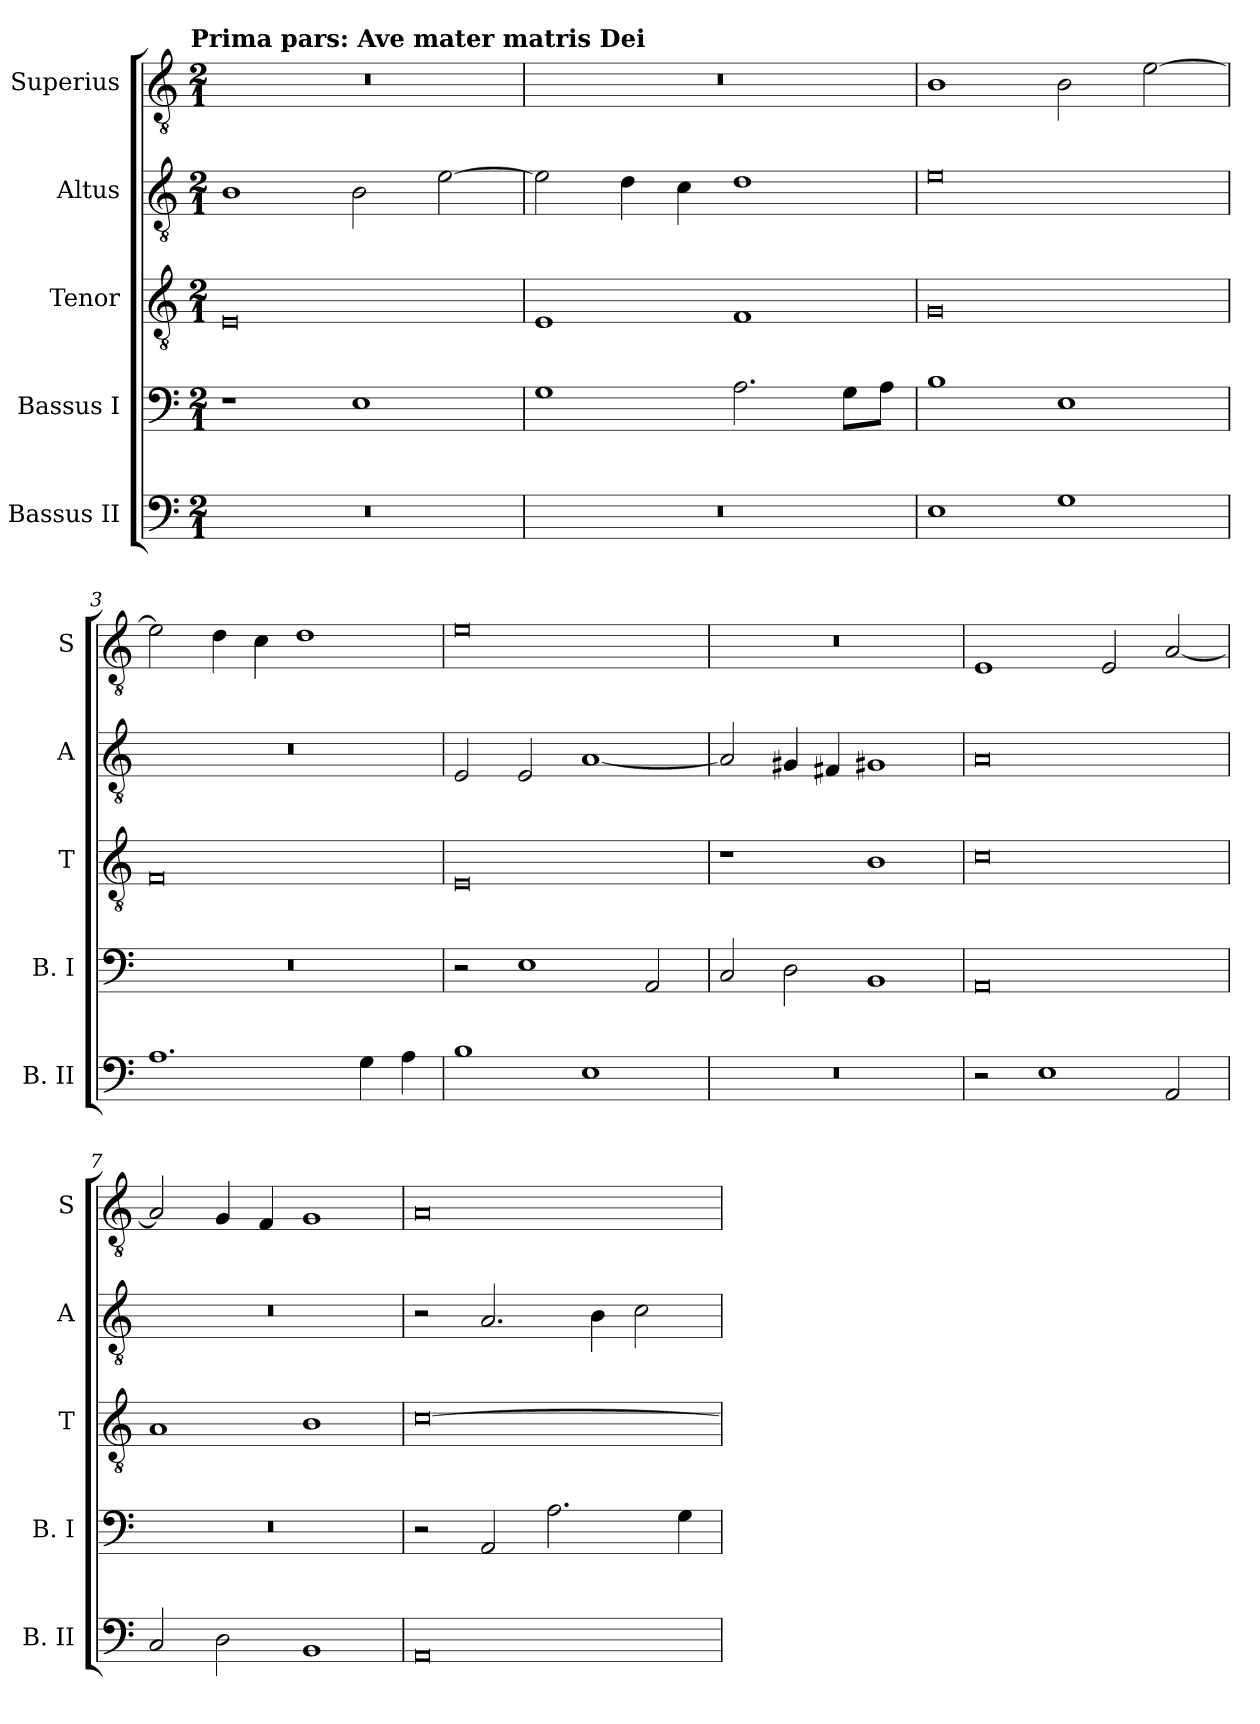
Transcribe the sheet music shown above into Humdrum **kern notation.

**kern	**kern	**kern	**kern	**kern
*part5	*part4	*part3	*part2	*part1
*staff5	*staff4	*staff3	*staff2	*staff1
*I"Bassus II	*I"Bassus I	*I"Tenor	*I"Altus	*I"Superius
*I'B. II	*I'B. I	*I'T	*I'A	*I'S
*clefF4	*clefF4	*clefGv2	*clefGv2	*clefGv2
*k[]	*k[]	*k[]	*k[]	*k[]
*C:	*C:	*C:	*C:	*C:
!!LO:TX:omd:t=Prima pars&colon; Ave mater matris Dei
*M2/1	*M2/1	*M2/1	*M2/1	*M2/1
=	=	=	=	=
0r	1r	0E	1B	0r
.	1E	.	2B	.
.	.	.	[2e	.
=1	=1	=1	=1	=1
0r	1G	1E	2e]	0r
.	.	.	4d	.
.	.	.	4c	.
.	2.A	1F	1d	.
.	8GL	.	.	.
.	8AJ	.	.	.
=2	=2	=2	=2	=2
1E	1B	0G	0e	1B
1G	1E	.	.	2B
.	.	.	.	[2e
=3	=3	=3	=3	=3
1.A	0r	0F	0r	2e]
.	.	.	.	4d
.	.	.	.	4c
.	.	.	.	1d
4G	.	.	.	.
4A	.	.	.	.
=4	=4	=4	=4	=4
1B	2r	0E	2E	0e
.	1E	.	2E	.
1E	.	.	[1A	.
.	2AA	.	.	.
=5	=5	=5	=5	=5
0r	2C	1r	2A]	0r
.	2D	.	4G#X	.
.	.	.	4F#X	.
.	1BB	1B	1G#X	.
=6	=6	=6	=6	=6
2r	0AA	0c	0A	1E
1E	.	.	.	.
.	.	.	.	2E
2AA	.	.	.	[2A
=7	=7	=7	=7	=7
2C	0r	1A	0r	2A]
2D	.	.	.	4G
.	.	.	.	4F
1BB	.	1B	.	1G
=8	=8	=8	=8	=8
0AA	2r	[0c	2r	0A
.	2AA	.	2.A	.
.	2.A	.	.	.
.	.	.	4B	.
.	.	.	2c	.
.	4G	.	.	.
=	=	=	=	=
*-	*-	*-	*-	*-
